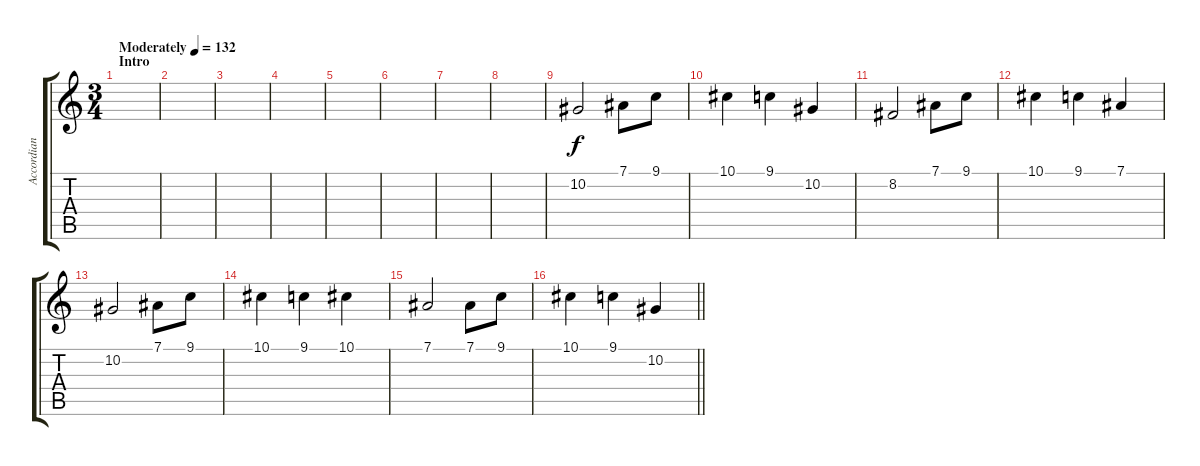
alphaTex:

\track ("Accordian" "Accordian") {instrument accordion}
\staff {score tabs}
\tuning (Eb4 Bb3 Gb3 Db3 Ab2 Eb2) {hide}
\ts (3 4)
\section ("" "Intro")
\tempo (132 "Moderately")
\clef g2
\ks c
|
|
|
|
|
|
|
|
10.2.2 7.1.8 9.1.8 |
10.1.4 9.1.4 10.2.4 |
8.2.2 7.1.8 9.1.8 |
10.1.4 9.1.4 7.1.4 |
10.2.2 7.1.8 9.1.8 |
10.1.4 9.1.4 10.1.4 |
7.1.2 7.1.8 9.1.8 |
\barLineRight lightlight
10.1.4 9.1.4 10.2.4
